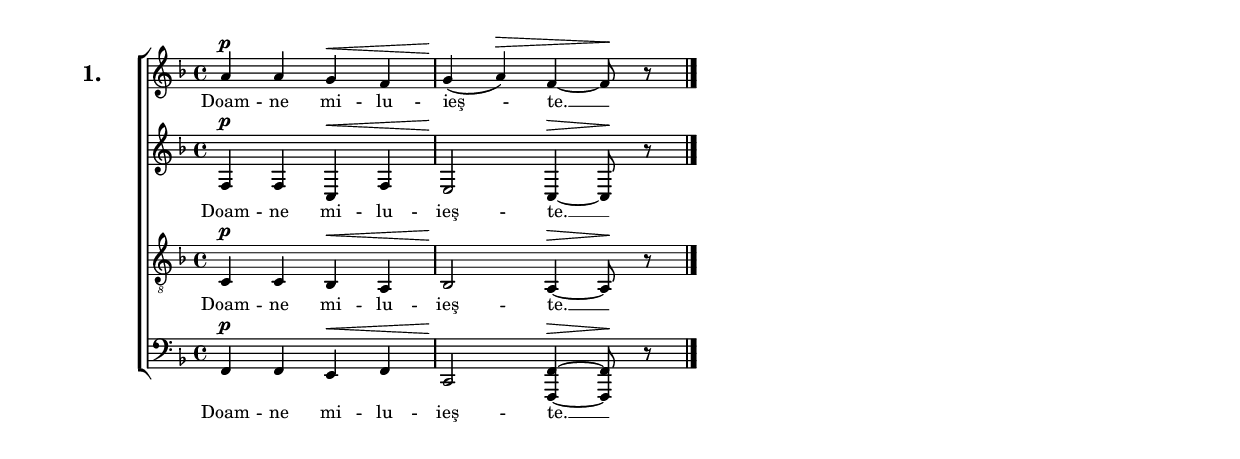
\version "2.12.0"
\include "defines.ly"
#(define myNoteSpacing 5.0)
#(define raggedRight #t)
midiTempo = 
  \midi {
    \context {
      \Score
      tempoWholesPerMinute = #(ly:make-moment 124 4)
      }
    }


\include "preamble.ly"

global = {
  \globalPreamble
  \key f \major
  \override Staff.TimeSignature #'style = #'()
  \time 4/4
}

sopMusic = \relative {
  \set Staff.instrumentName = \markup { \bold \huge \larger 1. }
  a'^\p a g^\< f
  g(\! a)^\> f~ f8\! r \bar "|."
}

sopWords = \lyricmode {
  Doam -- ne mi -- lu -- ieş -- te. __
}

altoMusic = \relative {
  f4^\p f c^\< f
  e2\! c4~^\> c8\! r8
}

altoWords = \sopWords

tenorMusic = \relative {
  c4^\p c bes^\< a
  bes2\! a4~^\> a8\! r8
}

tenorWords = \sopWords

bassMusic = \relative {
  f,4^\p f e^\< f
  c2\! <f f,>4~^\> <f f,>8\! r8
}

bassWords = \sopWords

\include "four-staves.ly"
